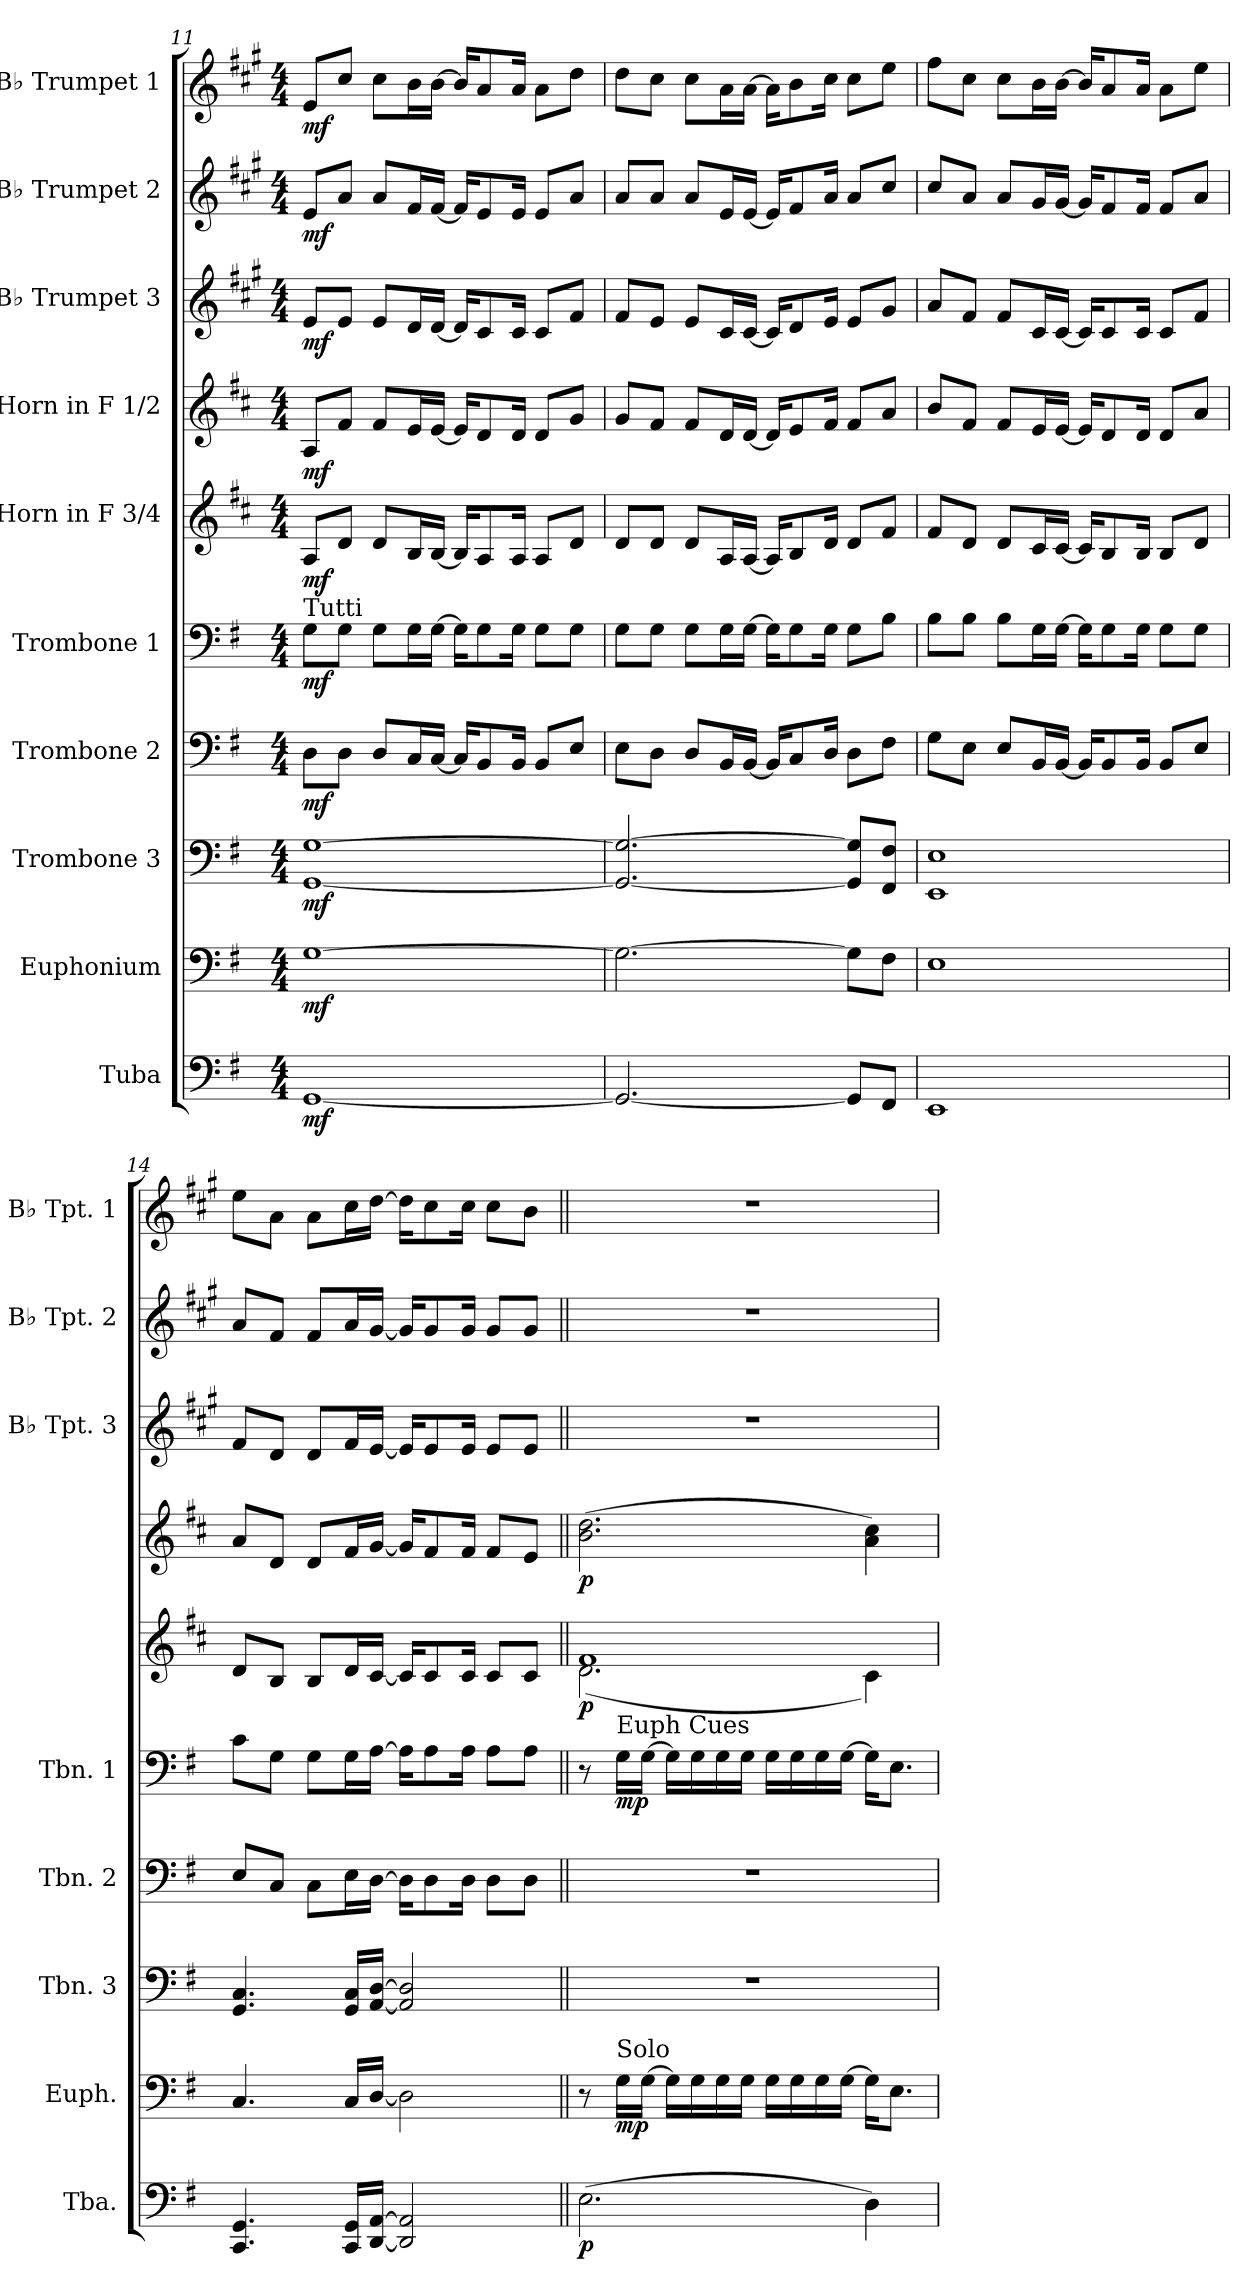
**kern	**dynam	**kern	**dynam	**kern	**dynam	**kern	**dynam	**kern	**dynam	**kern	**dynam	**kern	**dynam	**kern	**dynam	**kern	**dynam	**kern	**dynam
*part10	*part10	*part9	*part9	*part8	*part8	*part7	*part7	*part6	*part6	*part5	*part5	*part4	*part4	*part3	*part3	*part2	*part2	*part1	*part1
*staff10	*staff10	*staff9	*staff9	*staff8	*staff8	*staff7	*staff7	*staff6	*staff6	*staff5	*staff5	*staff4	*staff4	*staff3	*staff3	*staff2	*staff2	*staff1	*staff1
*I"Tuba	*	*I"Euphonium	*	*I"Trombone 3	*	*I"Trombone 2	*	*I"Trombone 1	*	*I"Horn in F 3/4	*	*I"Horn in F 1/2	*	*I"B♭ Trumpet 3	*	*I"B♭ Trumpet 2	*	*I"B♭ Trumpet 1	*
*I'Tba.	*	*I'Euph.	*	*I'Tbn. 3	*	*I'Tbn. 2	*	*I'Tbn. 1	*	*	*	*	*	*I'B♭ Tpt. 3	*	*I'B♭ Tpt. 2	*	*I'B♭ Tpt. 1	*
*clefF4	*	*clefF4	*	*clefF4	*	*clefF4	*	*clefF4	*	*clefG2	*	*clefG2	*	*clefG2	*	*clefG2	*	*clefG2	*
*	*	*	*	*	*	*	*	*	*	*ITrd4c7	*	*ITrd4c7	*	*ITrd1c2	*	*ITrd1c2	*	*ITrd1c2	*
*k[f#]	*	*k[f#]	*	*k[f#]	*	*k[f#]	*	*k[f#]	*	*k[f#]	*	*k[f#]	*	*k[f#]	*	*k[f#]	*	*k[f#]	*
*M4/4	*	*M4/4	*	*M4/4	*	*M4/4	*	*M4/4	*	*M4/4	*	*M4/4	*	*M4/4	*	*M4/4	*	*M4/4	*
=11	=11	=11	=11	=11	=11	=11	=11	=11	=11	=11	=11	=11	=11	=11	=11	=11	=11	=11	=11
!	!	!	!	!	!	!	!	!LO:TX:a:t=Tutti	!	!	!	!	!	!	!	!	!	!	!
!	!LO:DY:b	!	!LO:DY:b	!	!LO:DY:b	!	!LO:DY:b	!	!LO:DY:b	!	!LO:DY:b	!	!LO:DY:b	!	!LO:DY:b	!	!LO:DY:b	!	!LO:DY:b
[1GG	mf	[1G	mf	[1GG [1G	mf	8D\L	mf	8G\L	mf	8D/L	mf	8D/L	mf	8d/L	mf	8d/L	mf	8d/L	mf
.	.	.	.	.	.	8D\J	.	8G\J	.	8G/J	.	8B/J	.	8d/J	.	8g/J	.	8b/J	.
.	.	.	.	.	.	8D/L	.	8G\L	.	8G/L	.	8B/L	.	8d/L	.	8g/L	.	8b\L	.
.	.	.	.	.	.	16C/L	.	16G\L	.	16E/L	.	16A/L	.	16c/L	.	16e/L	.	16a\L	.
.	.	.	.	.	.	[16C/JJ	.	[16G\JJ	.	[16E/JJ	.	[16A/JJ	.	[16c/JJ	.	[16e/JJ	.	[16a\JJ	.
.	.	.	.	.	.	16C/KL]	.	16G\KL]	.	16E/KL]	.	16A/KL]	.	16c/KL]	.	16e/KL]	.	16a/KL]	.
.	.	.	.	.	.	8BB/	.	8G\	.	8D/	.	8G/	.	8B/	.	8d/	.	8g/	.
.	.	.	.	.	.	16BB/Jk	.	16G\Jk	.	16D/Jk	.	16G/Jk	.	16B/Jk	.	16d/Jk	.	16g/Jk	.
.	.	.	.	.	.	8BB/L	.	8G\L	.	8D/L	.	8G/L	.	8B/L	.	8d/L	.	8g\L	.
.	.	.	.	.	.	8E/J	.	8G\J	.	8G/J	.	8c/J	.	8e/J	.	8g/J	.	8cc\J	.
!!LO:PB:g=z
=12	=12	=12	=12	=12	=12	=12	=12	=12	=12	=12	=12	=12	=12	=12	=12	=12	=12	=12	=12
2.GG/_	.	2.G\_	.	2.GG/_ 2.G/_	.	8E\L	.	8G\L	.	8G/L	.	8c/L	.	8e/L	.	8g/L	.	8cc\L	.
.	.	.	.	.	.	8D\J	.	8G\J	.	8G/J	.	8B/J	.	8d/J	.	8g/J	.	8b\J	.
.	.	.	.	.	.	8D/L	.	8G\L	.	8G/L	.	8B/L	.	8d/L	.	8g/L	.	8b\L	.
.	.	.	.	.	.	16BB/L	.	16G\L	.	16D/L	.	16G/L	.	16B/L	.	16d/L	.	16g\L	.
.	.	.	.	.	.	[16BB/JJ	.	[16G\JJ	.	[16D/JJ	.	[16G/JJ	.	[16B/JJ	.	[16d/JJ	.	[16g\JJ	.
.	.	.	.	.	.	16BB/KL]	.	16G\KL]	.	16D/KL]	.	16G/KL]	.	16B/KL]	.	16d/KL]	.	16g\KL]	.
.	.	.	.	.	.	8C/	.	8G\	.	8E/	.	8A/	.	8c/	.	8e/	.	8a\	.
.	.	.	.	.	.	16D/Jk	.	16G\Jk	.	16G/Jk	.	16B/Jk	.	16d/Jk	.	16g/Jk	.	16b\Jk	.
8GG/L]	.	8G\L]	.	8GG/] 8G/]L	.	8D\L	.	8G\L	.	8G/L	.	8B/L	.	8d/L	.	8g/L	.	8b\L	.
8FF#/J	.	8F#\J	.	8FF#/ 8F#/J	.	8F#\J	.	8B\J	.	8B/J	.	8d/J	.	8f#/J	.	8b/J	.	8dd\J	.
=13	=13	=13	=13	=13	=13	=13	=13	=13	=13	=13	=13	=13	=13	=13	=13	=13	=13	=13	=13
1EE	.	1E	.	1EE 1E	.	8G\L	.	8B\L	.	8B/L	.	8e/L	.	8g/L	.	8b/L	.	8ee\L	.
.	.	.	.	.	.	8E\J	.	8B\J	.	8G/J	.	8B/J	.	8e/J	.	8g/J	.	8b\J	.
.	.	.	.	.	.	8E/L	.	8B\L	.	8G/L	.	8B/L	.	8e/L	.	8g/L	.	8b\L	.
.	.	.	.	.	.	16BB/L	.	16G\L	.	16F#/L	.	16A/L	.	16B/L	.	16f#/L	.	16a\L	.
.	.	.	.	.	.	[16BB/JJ	.	[16G\JJ	.	[16F#/JJ	.	[16A/JJ	.	[16B/JJ	.	[16f#/JJ	.	[16a\JJ	.
.	.	.	.	.	.	16BB/KL]	.	16G\KL]	.	16F#/KL]	.	16A/KL]	.	16B/KL]	.	16f#/KL]	.	16a/KL]	.
.	.	.	.	.	.	8BB/	.	8G\	.	8E/	.	8G/	.	8B/	.	8e/	.	8g/	.
.	.	.	.	.	.	16BB/Jk	.	16G\Jk	.	16E/Jk	.	16G/Jk	.	16B/Jk	.	16e/Jk	.	16g/Jk	.
.	.	.	.	.	.	8BB/L	.	8G\L	.	8E/L	.	8G/L	.	8B/L	.	8e/L	.	8g\L	.
.	.	.	.	.	.	8E/J	.	8G\J	.	8G/J	.	8d/J	.	8e/J	.	8g/J	.	8dd\J	.
=14	=14	=14	=14	=14	=14	=14	=14	=14	=14	=14	=14	=14	=14	=14	=14	=14	=14	=14	=14
4.CC/ 4.GG/	.	4.C/	.	4.GG/ 4.C/	.	8E/L	.	8c\L	.	8G/L	.	8d/L	.	8e/L	.	8g/L	.	8dd\L	.
.	.	.	.	.	.	8C/J	.	8G\J	.	8E/J	.	8G/J	.	8c/J	.	8e/J	.	8g\J	.
.	.	.	.	.	.	8C\L	.	8G\L	.	8E/L	.	8G/L	.	8c/L	.	8e/L	.	8g\L	.
16CC/ 16GG/LL	.	16C/LL	.	16GG/ 16C/LL	.	16E\L	.	16G\L	.	16G/L	.	16B/L	.	16e/L	.	16g/L	.	16b\L	.
[16DD/ [16AA/JJ	.	[16D/JJ	.	[16AA/ [16D/JJ	.	[16D\JJ	.	[16A\JJ	.	[16F#/JJ	.	[16c/JJ	.	[16d/JJ	.	[16f#/JJ	.	[16cc\JJ	.
2DD/] 2AA/]	.	2D\]	.	2AA/] 2D/]	.	16D\KL]	.	16A\KL]	.	16F#/KL]	.	16c/KL]	.	16d/KL]	.	16f#/KL]	.	16cc\KL]	.
.	.	.	.	.	.	8D\	.	8A\	.	8F#/	.	8B/	.	8d/	.	8f#/	.	8b\	.
.	.	.	.	.	.	16D\Jk	.	16A\Jk	.	16F#/Jk	.	16B/Jk	.	16d/Jk	.	16f#/Jk	.	16b\Jk	.
.	.	.	.	.	.	8D\L	.	8A\L	.	8F#/L	.	8B/L	.	8d/L	.	8f#/L	.	8b\L	.
.	.	.	.	.	.	8D\J	.	8A\J	.	8F#/J	.	8A/J	.	8d/J	.	8f#/J	.	8a\J	.
!!LO:PB:g=z
=15||	=15||	=15||	=15||	=15||	=15||	=15||	=15||	=15||	=15||	=15||	=15||	=15||	=15||	=15||	=15||	=15||	=15||	=15||	=15||
*	*	*	*	*	*	*	*	*	*	*^	*	*	*	*	*	*	*	*	*
!	!LO:DY:b	!	!	!	!	!	!	!	!	!	!	!LO:DY:b	!	!LO:DY:b	!	!	!	!	!	!
(>2.E\	p	8r	.	1r	.	1r	.	8r	.	1B	(<2.G\	p	(>2.e\ 2.g\	p	1r	.	1r	.	1r	.
!	!	!	!	!	!	!	!	!LO:TX:a:t=Euph Cues	!	!	!	!	!	!	!	!	!	!	!	!
!	!	!LO:TX:a:t=Solo	!	!	!	!	!	!	!	!	!	!	!	!	!	!	!	!	!	!
!	!	!	!LO:DY:b	!	!	!	!	!	!LO:DY:b	!	!	!	!	!	!	!	!	!	!	!
.	.	16G\LL	mp	.	.	.	.	16G!\LL	mp	.	.	.	.	.	.	.	.	.	.	.
.	.	[16G\JJ	.	.	.	.	.	[16G!\JJ	.	.	.	.	.	.	.	.	.	.	.	.
.	.	16G\LL]	.	.	.	.	.	16G!\LL]	.	.	.	.	.	.	.	.	.	.	.	.
.	.	16G\	.	.	.	.	.	16G!\	.	.	.	.	.	.	.	.	.	.	.	.
.	.	16G\	.	.	.	.	.	16G!\	.	.	.	.	.	.	.	.	.	.	.	.
.	.	16G\JJ	.	.	.	.	.	16G!\JJ	.	.	.	.	.	.	.	.	.	.	.	.
.	.	16G\LL	.	.	.	.	.	16G!\LL	.	.	.	.	.	.	.	.	.	.	.	.
.	.	16G\	.	.	.	.	.	16G!\	.	.	.	.	.	.	.	.	.	.	.	.
.	.	16G\	.	.	.	.	.	16G!\	.	.	.	.	.	.	.	.	.	.	.	.
.	.	[16G\JJ	.	.	.	.	.	[16G!\JJ	.	.	.	.	.	.	.	.	.	.	.	.
4D\)	.	16G\KL]	.	.	.	.	.	16G!\KL]	.	.	4F#\)	.	4d\ 4f#\)	.	.	.	.	.	.	.
.	.	8.E\J	.	.	.	.	.	8.E!\J	.	.	.	.	.	.	.	.	.	.	.	.
*	*	*	*	*	*	*	*	*	*	*v	*v	*	*	*	*	*	*	*	*	*
=	=	=	=	=	=	=	=	=	=	=	=	=	=	=	=	=	=	=	=
*-	*-	*-	*-	*-	*-	*-	*-	*-	*-	*-	*-	*-	*-	*-	*-	*-	*-	*-	*-
